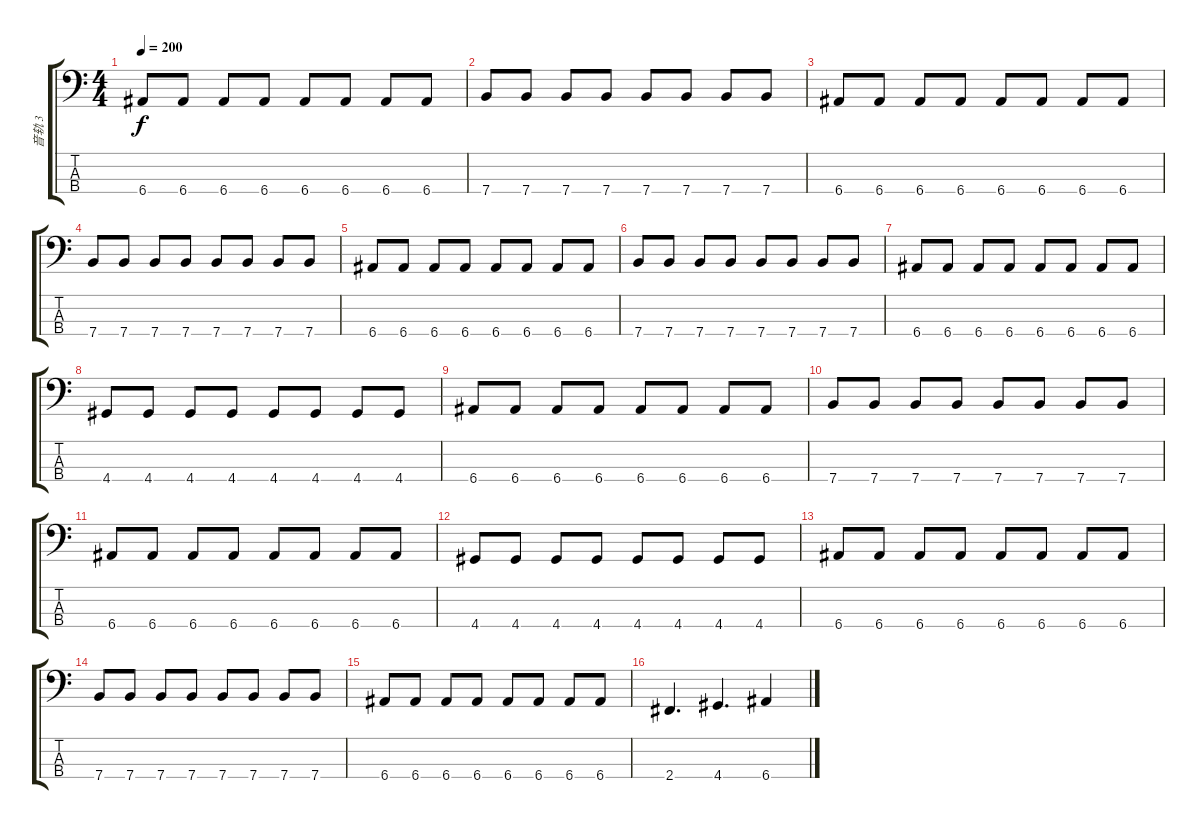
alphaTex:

\track ("音轨 3" "音轨 3") {instrument electricbasspick}
\staff {score tabs}
\tuning (G2 D2 A1 E1) {hide}
\ts (4 4)
\tempo 200
\clef f4
\ks c
6.4.8{dy f} 6.4.8 6.4.8 6.4.8 6.4.8 6.4.8 6.4.8 6.4.8 |
7.4.8 7.4.8 7.4.8 7.4.8 7.4.8 7.4.8 7.4.8 7.4.8 |
6.4.8 6.4.8 6.4.8 6.4.8 6.4.8 6.4.8 6.4.8 6.4.8 |
7.4.8 7.4.8 7.4.8 7.4.8 7.4.8 7.4.8 7.4.8 7.4.8 |
6.4.8 6.4.8 6.4.8 6.4.8 6.4.8 6.4.8 6.4.8 6.4.8 |
7.4.8 7.4.8 7.4.8 7.4.8 7.4.8 7.4.8 7.4.8 7.4.8 |
6.4.8 6.4.8 6.4.8 6.4.8 6.4.8 6.4.8 6.4.8 6.4.8 |
4.4.8 4.4.8 4.4.8 4.4.8 4.4.8 4.4.8 4.4.8 4.4.8 |
6.4.8 6.4.8 6.4.8 6.4.8 6.4.8 6.4.8 6.4.8 6.4.8 |
7.4.8 7.4.8 7.4.8 7.4.8 7.4.8 7.4.8 7.4.8 7.4.8 |
6.4.8 6.4.8 6.4.8 6.4.8 6.4.8 6.4.8 6.4.8 6.4.8 |
4.4.8 4.4.8 4.4.8 4.4.8 4.4.8 4.4.8 4.4.8 4.4.8 |
6.4.8 6.4.8 6.4.8 6.4.8 6.4.8 6.4.8 6.4.8 6.4.8 |
7.4.8 7.4.8 7.4.8 7.4.8 7.4.8 7.4.8 7.4.8 7.4.8 |
6.4.8 6.4.8 6.4.8 6.4.8 6.4.8 6.4.8 6.4.8 6.4.8 |
2.4.4{d} 4.4.4{d} 6.4.4
